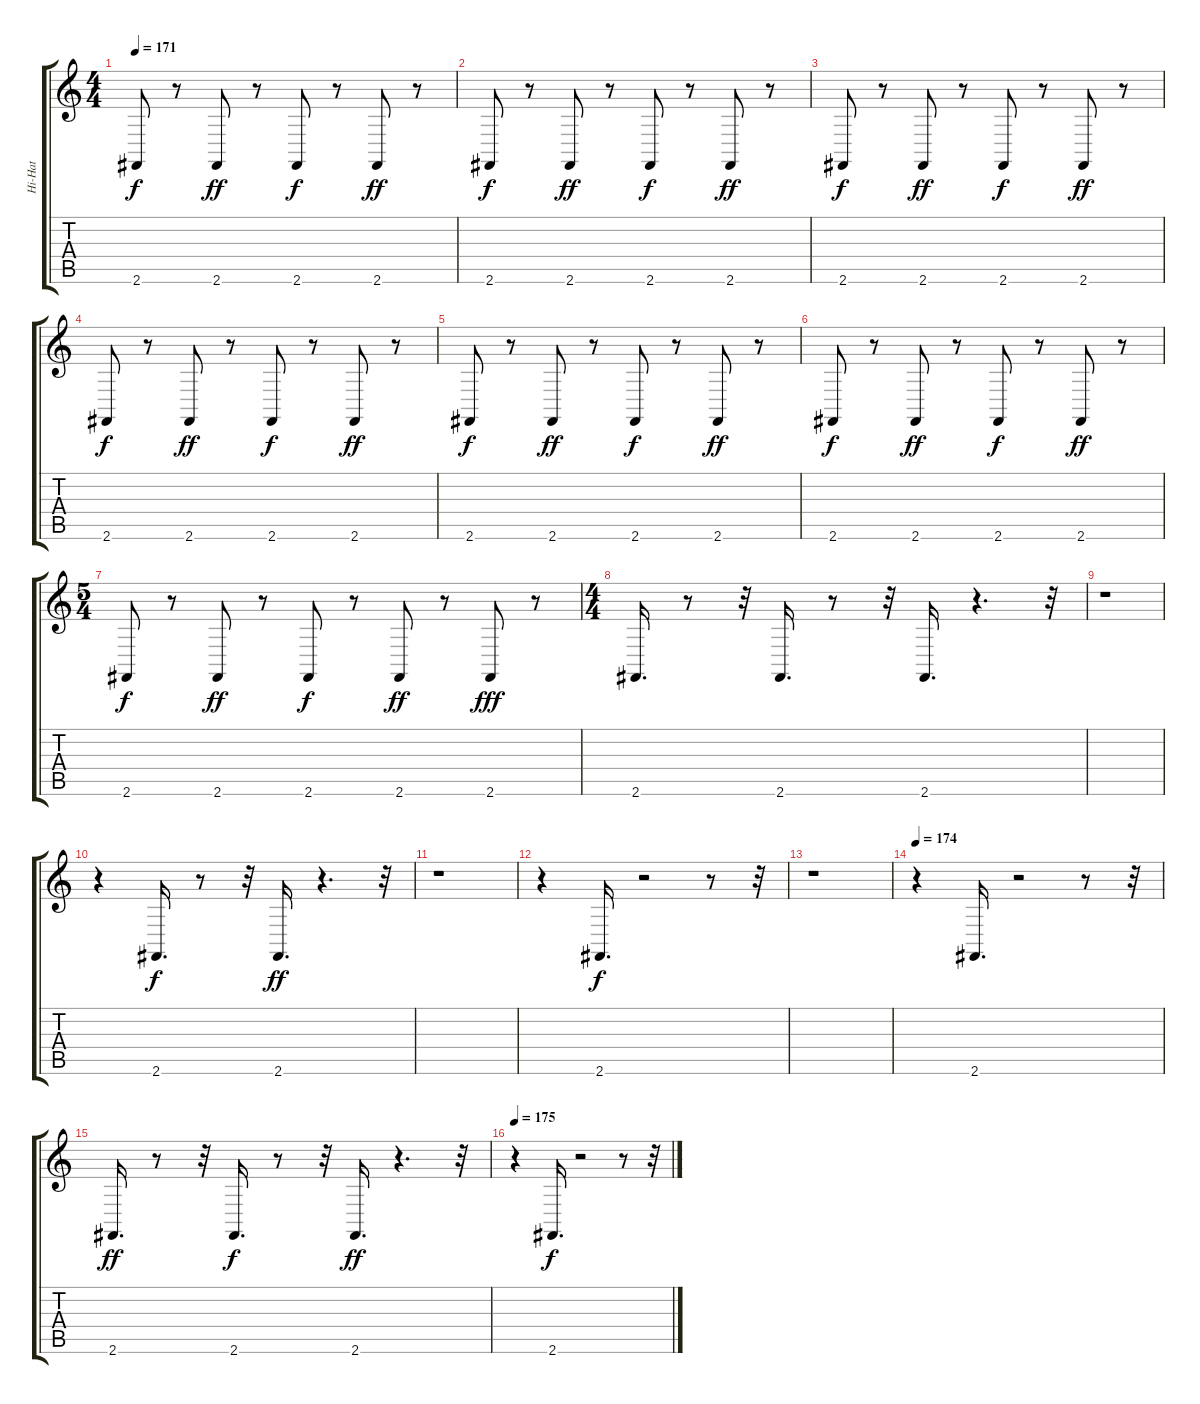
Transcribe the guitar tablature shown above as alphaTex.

\track ("Hi-Hat" "Hi-Hat") {instrument acousticgrandpiano}
\staff {score tabs}
\tuning (E4 B3 G3 D3 A2 E2) {hide}
\ts (4 4)
\tempo 171
\clef g2
\ks c
2.6.8{dy f} r.8 2.6.8{dy ff} r.8 2.6.8{dy f} r.8 2.6.8{dy ff} r.8 |
2.6.8{dy f} r.8 2.6.8{dy ff} r.8 2.6.8{dy f} r.8 2.6.8{dy ff} r.8 |
2.6.8{dy f} r.8 2.6.8{dy ff} r.8 2.6.8{dy f} r.8 2.6.8{dy ff} r.8 |
2.6.8{dy f} r.8 2.6.8{dy ff} r.8 2.6.8{dy f} r.8 2.6.8{dy ff} r.8 |
2.6.8{dy f} r.8 2.6.8{dy ff} r.8 2.6.8{dy f} r.8 2.6.8{dy ff} r.8 |
2.6.8{dy f} r.8 2.6.8{dy ff} r.8 2.6.8{dy f} r.8 2.6.8{dy ff} r.8 |
\ts (5 4)
2.6.8{dy f} r.8 2.6.8{dy ff} r.8 2.6.8{dy f} r.8 2.6.8{dy ff} r.8 2.6.8{dy fff} r.8 |
\ts (4 4)
2.6.16{d} r.8 r.32 2.6.16{d} r.8 r.32 2.6.16{d} r.4{d} r.32 |
r.1 |
r.4 2.6.16{d dy f} r.8 r.32 2.6.16{d dy ff} r.4{d} r.32 |
r.1 |
r.4 2.6.16{d dy f} r.2 r.8 r.32 |
r.1 |
\tempo 174
r.4 2.6.16{d} r.2 r.8 r.32 |
2.6.16{d dy ff} r.8 r.32 2.6.16{d dy f} r.8 r.32 2.6.16{d dy ff} r.4{d} r.32 |
\tempo 175
r.4 2.6.16{d dy f} r.2 r.8 r.32
